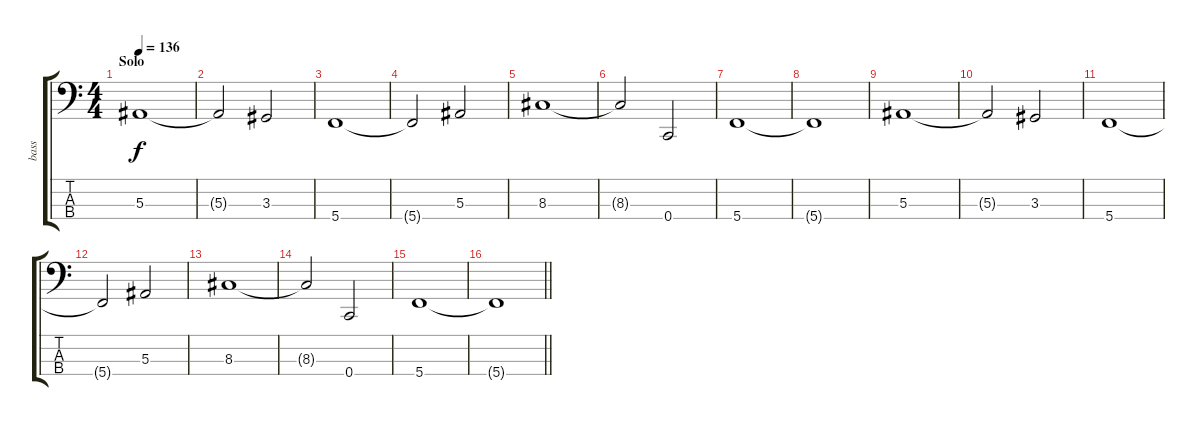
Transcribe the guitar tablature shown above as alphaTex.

\track ("bass" "bass") {instrument electricbasspick}
\staff {score tabs}
\tuning (Eb2 Bb1 F1 C1) {hide}
\ts (4 4)
\section ("" "Solo")
\tempo 136
\clef f4
\ks c
5.3.1{dy f} |
5.3{t}.2 3.3.2 |
5.4.1 |
5.4{t}.2 5.3.2 |
8.3.1 |
8.3{t}.2 0.4.2 |
5.4.1 |
5.4{t}.1 |
5.3.1 |
5.3{t}.2 3.3.2 |
5.4.1 |
5.4{t}.2 5.3.2 |
8.3.1 |
8.3{t}.2 0.4.2 |
5.4.1 |
\barLineRight lightlight
5.4{t}.1
